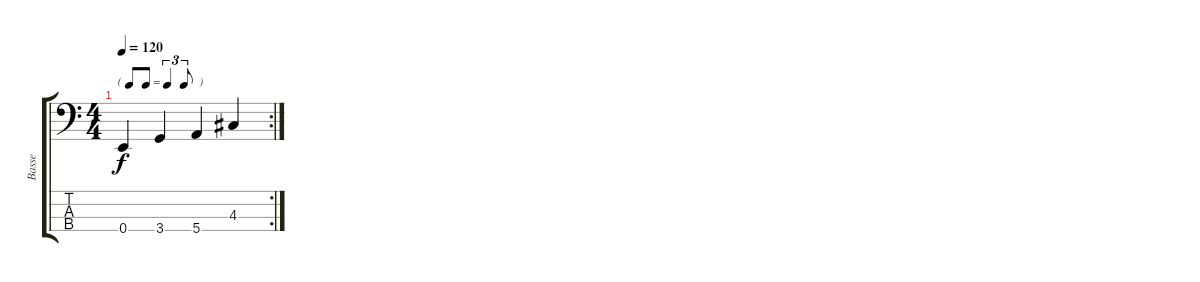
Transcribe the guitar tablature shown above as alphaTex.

\track ("Basse" "Basse") {instrument acousticbass}
\staff {score tabs}
\tuning (G2 D2 A1 E1) {hide}
\rc 2
\ts (4 4)
\tf triplet8th
\tempo 120
\clef f4
\ks c
0.4.4{dy f} 3.4.4 5.4.4 4.3.4
